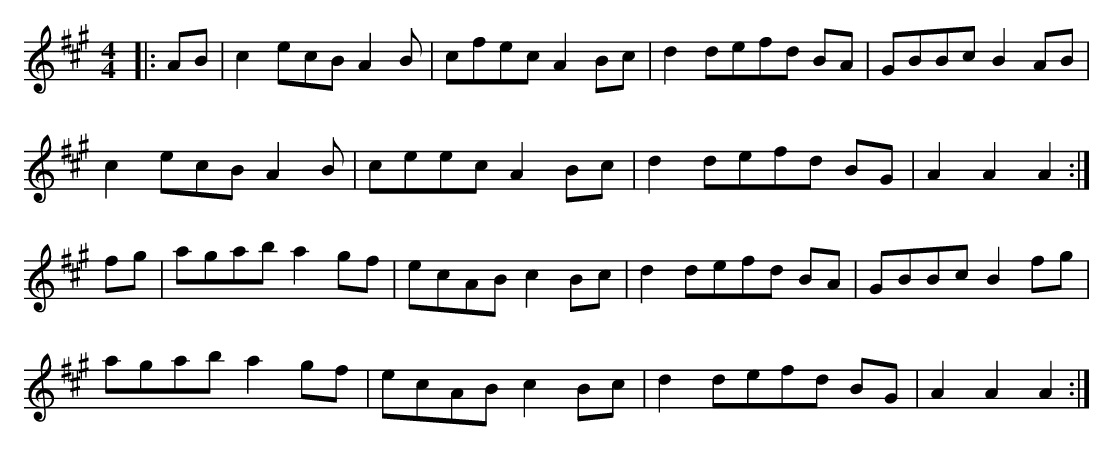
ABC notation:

X:1
M:4/4
K:A
|:AB|c2 ecB A2 B|cfec A2 Bc|d2 defd BA|GBBc B2 AB|
c2 ecB A2 B|ceec A2 Bc|d2 defd BG|A2 A2A2:|
fg|agab a2 gf|ecAB c2Bc|d2 defd BA|GBBc B2 fg|
agab a2 gf|ecAB c2Bc|d2 defd BG|A2 A2A2:|
